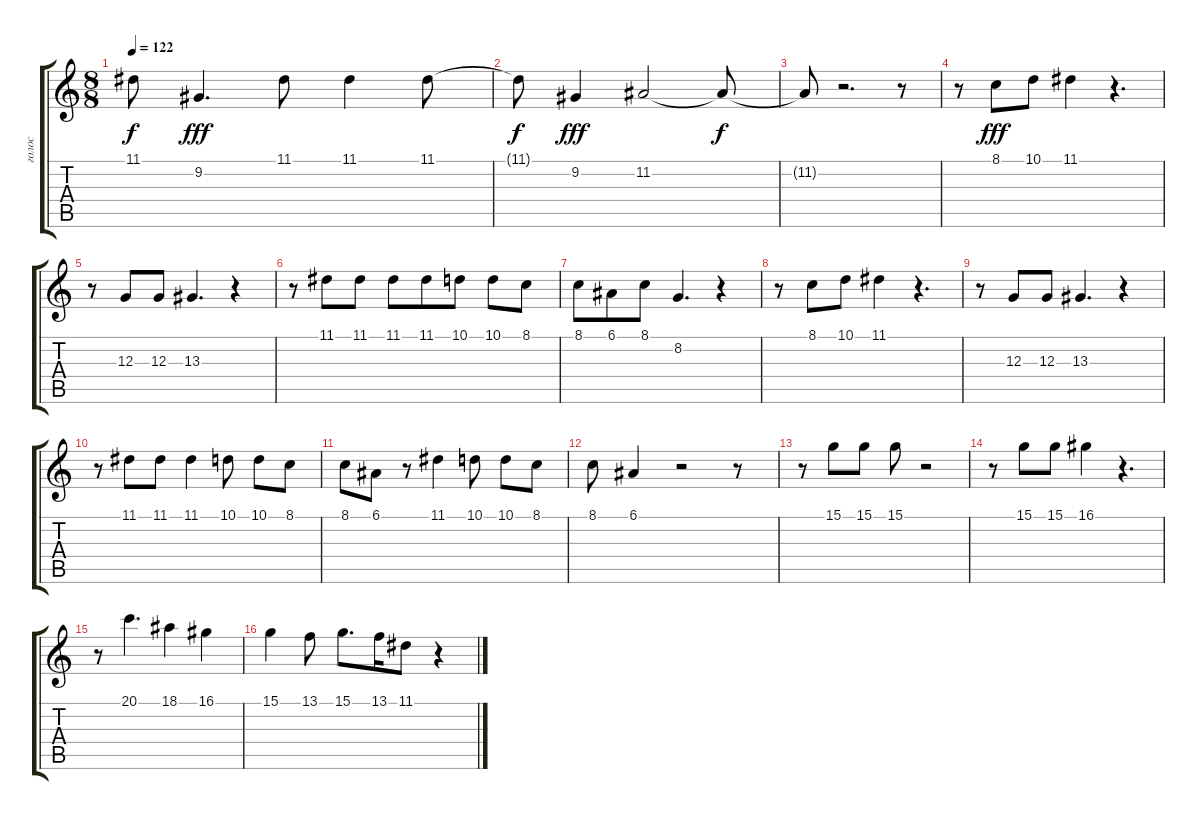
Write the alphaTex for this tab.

\track ("голос" "голос") {instrument flute}
\staff {score tabs}
\tuning (E4 B3 G3 D3 A2 E2) {hide}
\ts (8 8)
\tempo 122
\clef g2
\ks c
11.1{t}.8{dy f} 9.2.4{d dy fff} 11.1.8 11.1.4 11.1.8 |
11.1{t}.8{dy f} 9.2.4{dy fff} 11.2.2 11.2{t}.8{dy f} |
11.2{t}.8 r.2{d} r.8 |
r.8 8.1.8{dy fff} 10.1.8 11.1.4 r.4{d} |
r.8 12.3.8 12.3.8 13.3.4{d} r.4 |
r.8 11.1.8 11.1.8 11.1.8 11.1.8 10.1.8 10.1.8 8.1.8 |
8.1.8 6.1.8 8.1.8 8.2.4{d} r.4 |
r.8 8.1.8 10.1.8 11.1.4 r.4{d} |
r.8 12.3.8 12.3.8 13.3.4{d} r.4 |
r.8 11.1.8 11.1.8 11.1.4 10.1.8 10.1.8 8.1.8 |
8.1.8 6.1.8 r.8 11.1.4 10.1.8 10.1.8 8.1.8 |
8.1.8 6.1.4 r.2 r.8 |
r.8 15.1.8 15.1.8 15.1.8 r.2 |
r.8 15.1.8 15.1.8 16.1.4 r.4{d} |
r.8 20.1.4{d} 18.1.4 16.1.4 |
15.1.4 13.1.8 15.1.8{d} 13.1.16 11.1.8 r.4
